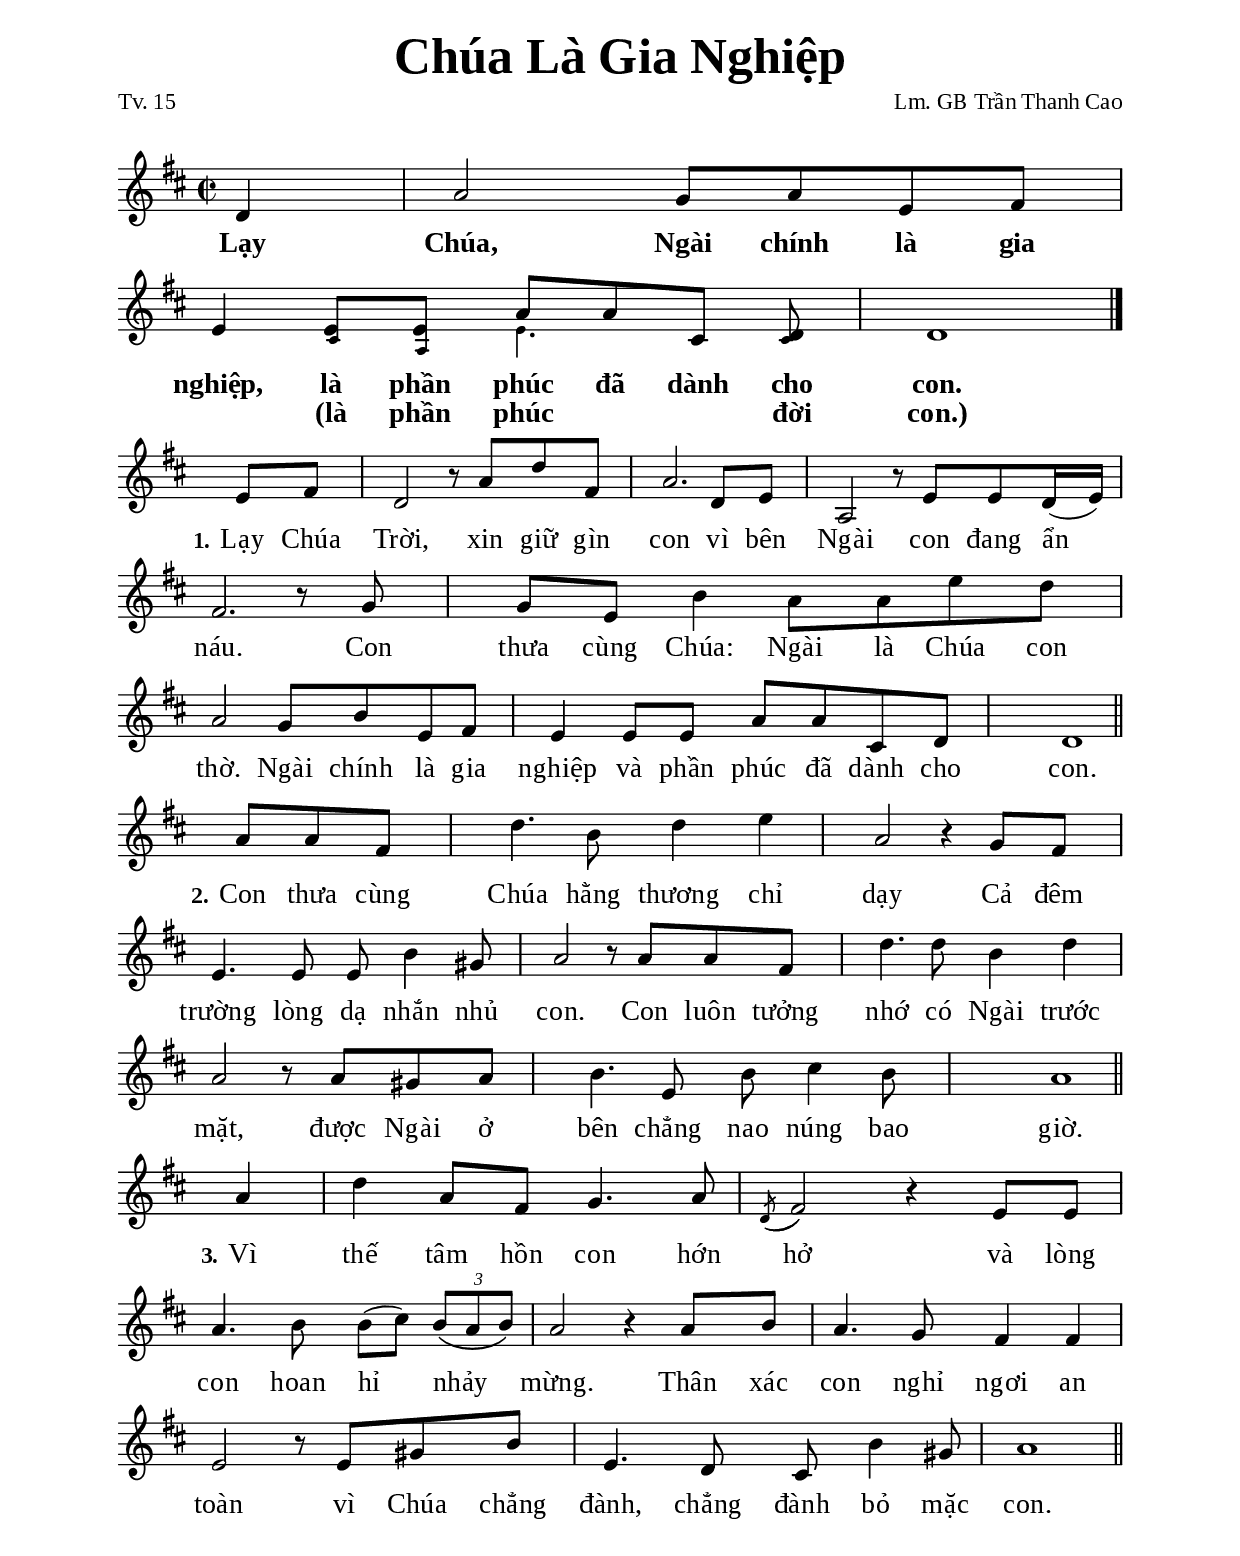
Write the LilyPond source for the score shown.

% Cài đặt chung
\version "2.22.1"
\include "english.ly"

\header {
  title = \markup { \fontsize #3 "Chúa Là Gia Nghiệp" }
  poet = "Tv. 15"
  composer = "Lm. GB Trần Thanh Cao"
  arranger = " "
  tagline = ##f
}

% Nhạc điệp khúc
nhacDiepKhucSop = \relative c' {
  \partial 4 d4 |
  a'2 g8 a e fs |
  e4
  e8 e a a cs, d
  d1 \bar "|."
}

nhacDiepKhucBas = \relative c' {
  \skip 4
  \skip 1
  \skip 4
  cs8 a e'4. cs8 |
  d1 \bar "|."
}

% Nhạc phiên khúc
nhacPhienKhucMot = \relative c' {
  \partial 4 e8 fs |
  d2 r8 a' d fs, |
  a2. d,8 e |
  a,2 r8 e' e d16 (e) |
  fs2. r8 g |
  g e b'4 a8 a e' d |
  a2 g8 b e, fs |
  e4 e8 e a a cs, d |
  d1 \bar "||"
}

nhacPhienKhucHai = \relative c'' {
  \partial 4. a8 a fs |
  d'4. b8 d4 e |
  a,2 r4 g8 fs |
  e4. e8 e b'4 gs8 |
  a2 r8 a a fs |
  d'4. d8 b4 d |
  a2 r8 a gs a |
  b4. e,8 b' cs4 b8 |
  a1 \bar "||"
}

nhacPhienKhucBa = \relative c'' {
  \partial 4 a4 |
  d a8 fs g4. a8 |
  \acciaccatura {d,8(} fs2) r4 e8 e |
  \autoBeamOff
  a4. b8 b ([cs])
  \tuplet 3/2 { b \([a b]\) } |
  \autoBeamOn
  a2 r4 a8 b |
  a4. g8 fs4 fs |
  e2 r8 e gs b |
  e,4. d8 cs b'4 gs8 |
  a1 \bar "||"
}

% Lời điệp khúc
loiDiepKhucSop = \lyricmode {
  Lạy Chúa, Ngài chính là gia nghiệp, là phần phúc đã dành cho con.
}

loiDiepKhucBas = \lyricmode {
  (là phần phúc đời con.)
}

% Lời phiên khúc
loiPhienKhucMot = \lyricmode {
  \set stanza = #"1."
  Lạy Chúa Trời, xin giữ gìn con vì bên Ngài con đang ẩn náu.
  Con thưa cùng Chúa: Ngài là Chúa con thờ.
  Ngài chính là gia nghiệp và phần phúc đã dành cho con.
}

loiPhienKhucHai = \lyricmode {
  \set stanza = #"2."
  Con thưa cùng Chúa hằng thương chỉ dạy
  Cả đêm trường lòng dạ nhắn nhủ con.
  Con luôn tưởng nhớ có Ngài trước mặt,
  được Ngài ở bên chẳng nao núng bao giờ.
}

loiPhienKhucBa = \lyricmode {
  \set stanza = #"3."
  Vì thế tâm hồn con hớn hở và lòng con hoan hỉ 
  \set lyricMelismaAlignment = #LEFT
  nhảy mừng.
  Thân xác con nghỉ ngơi an toàn
  vì Chúa chẳng đành, chẳng đành bỏ mặc con.
}


% Dàn trang
\paper {
  #(set-paper-size "a4")
  top-margin = 20\mm
  bottom-margin = 10\mm
  left-margin = 20\mm
  right-margin = 20\mm
  indent = #0
  #(define fonts
    (make-pango-font-tree
      "Liberation Serif"
      "Liberation Serif"
      "Liberation Serif"
      (/ 20 20)))
  page-count = #1
  system-system-spacing = #'((basic-distance . 11.5)
                             (minimum-distance . 11.5)
                             (padding . 1))
  score-system-spacing = #'((basic-distance . 11.5)
                             (minimum-distance . 11.5)
                             (padding . 1))
}

% Thiết lập tông và nhịp
TongNhip = { \key d \major \time 2/2 }

% Đổi kích thước nốt cho bè phụ
notBePhu =
#(define-music-function (font-size music) (number? ly:music?)
   (for-some-music
     (lambda (m)
       (if (music-is-of-type? m 'rhythmic-event)
           (begin
             (set! (ly:music-property m 'tweaks)
                   (cons `(font-size . ,font-size)
                         (ly:music-property m 'tweaks)))
             #t)
           #f))
     music)
   music)

\score {
  \new ChoirStaff <<
    \new Staff = diepKhuc \with {
        \consists "Merge_rests_engraver"
        %\magnifyStaff #(magstep +1)
        printPartCombineTexts = ##f
      }
      <<
      \new Voice \TongNhip \partCombine 
        \nhacDiepKhucSop
        \notBePhu -3 { \nhacDiepKhucBas }
      \new NullVoice = nhacThamChieu \nhacDiepKhucSop
      \new Lyrics \with {
          \override VerticalAxisGroup.
            nonstaff-relatedstaff-spacing.padding = #1.5
          \override VerticalAxisGroup.
            nonstaff-unrelatedstaff-spacing.padding = #1
        }
        \lyricsto nhacThamChieu \loiDiepKhucSop
      \new NullVoice = nhacThamChieuBas \nhacDiepKhucBas
      \new Lyrics \lyricsto nhacThamChieuBas \loiDiepKhucBas
      >>
  >>
  \layout {
    \override Lyrics.LyricText.font-series = #'bold
    \override Lyrics.LyricText.font-size = #+2
    \override Lyrics.LyricSpace.minimum-distance = #4.0
    \override Score.BarNumber.break-visibility = ##(#f #f #f)
    \override Score.SpacingSpanner.uniform-stretching = ##t
  }
}

%\markup { \vspace #+0.5 }

\score {
  \new ChoirStaff <<
    \new Staff = phienKhuc \with {
        %\magnifyStaff #(magstep +1)
      }
      <<
      \new Voice = beSop {
        \key d \major \time 2/2 \nhacPhienKhucMot
      }
    >>
    \new Lyrics \with {
          \override VerticalAxisGroup.
            nonstaff-relatedstaff-spacing.padding = #0.5
          \override VerticalAxisGroup.
            nonstaff-unrelatedstaff-spacing.padding = #1
        }
        \lyricsto beSop \loiPhienKhucMot
  >>
  \layout {
    \override Staff.TimeSignature.transparent = ##t
    \override Lyrics.LyricText.font-size = #+2
    \override Lyrics.LyricSpace.minimum-distance = #1.5
    \override Score.BarNumber.break-visibility = ##(#f #f #f)
    \override Score.SpacingSpanner.uniform-stretching = ##t
    \override Score.SpacingSpanner packed-spacing = ##t
  }
}

\score {
  \new ChoirStaff <<
    \new Staff = phienKhuc \with {
        %\magnifyStaff #(magstep +1)
      }
      <<
      \new Voice = beSop {
        \key d \major \time 2/2 \nhacPhienKhucHai
      }
    >>
    \new Lyrics \with {
          \override VerticalAxisGroup.
            nonstaff-relatedstaff-spacing.padding = #1.2
          \override VerticalAxisGroup.
            nonstaff-unrelatedstaff-spacing.padding = #1
        }
        \lyricsto beSop \loiPhienKhucHai
  >>
  \layout {
    \override Staff.TimeSignature.transparent = ##t
    \override Lyrics.LyricText.font-size = #+2
    \override Lyrics.LyricSpace.minimum-distance = #1.5
    \override Score.BarNumber.break-visibility = ##(#f #f #f)
    \override Score.SpacingSpanner.uniform-stretching = ##t
    \override Score.SpacingSpanner packed-spacing = ##t
  }
}

\score {
  \new ChoirStaff <<
    \new Staff = phienKhuc \with {
        %\magnifyStaff #(magstep +1)
      }
      <<
      \new Voice = beSop {
        \key d \major \time 2/2 \nhacPhienKhucBa
      }
    >>
    \new Lyrics \with {
          \override VerticalAxisGroup.
            nonstaff-relatedstaff-spacing.padding = #1.2
          \override VerticalAxisGroup.
            nonstaff-unrelatedstaff-spacing.padding = #1
        }
        \lyricsto beSop \loiPhienKhucBa
  >>
  \layout {
    \override Staff.TimeSignature.transparent = ##t
    \override Lyrics.LyricText.font-size = #+2
    \override Lyrics.LyricSpace.minimum-distance = #3
    \override Score.BarNumber.break-visibility = ##(#f #f #f)
    \override Score.SpacingSpanner.uniform-stretching = ##t
    %\override Score.SpacingSpanner packed-spacing = ##t
    %\override Score.SpacingSpanner.strict-grace-spacing = ##t
  }
}
